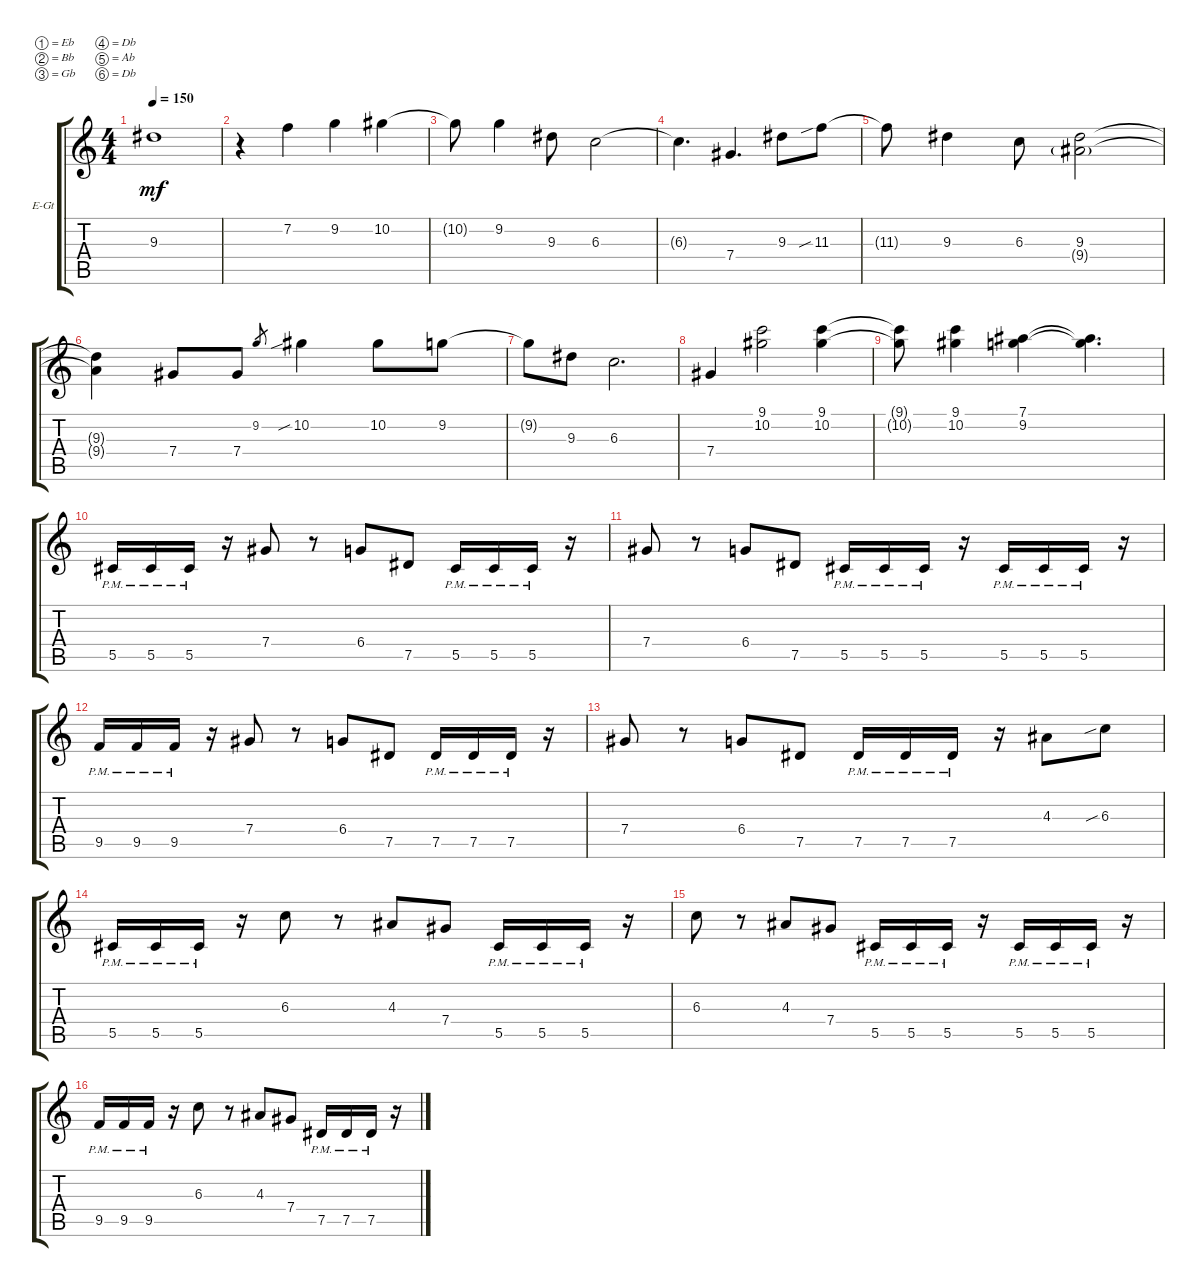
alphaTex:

\defaultSystemsLayout 4
\bracketExtendMode groupsimilarinstruments
\firstSystemTrackNameOrientation horizontal
\otherSystemsTrackNameOrientation horizontal
\track ("Justin deBlieck (Lead)" "E-Gt") {instrument distortionguitar}
\staff {score tabs}
\tuning (Eb4 Bb3 Gb3 Db3 Ab2 Db2)
\ts (4 4)
\tempo 150
\clef g2
\ks c
9.3{t}.1{dy mf} |
r.4 7.2.4 9.2.4 10.2.4 |
10.2{t}.8 9.2.4 9.3.8 6.3.2 |
6.3{t}.4{d} 7.4.4{d} 9.3.8 11.3{sib}.8 |
11.3{t}.8 9.3.4 6.3.8 (9.3 9.4{g}).2 |
(9.3{t} 9.4{t}).4 7.4.8 7.4.8 9.2.8{gr} 10.2{sib}.4 10.2.8 9.2.8 |
9.2{t}.8 9.3.8 6.3.2{d} |
7.4.4 (10.2 9.1).2 (9.1 10.2).4 |
(10.2{t} 9.1{t}).8 (9.1 10.2).4 (7.1 9.2).4 (7.1{t} 9.2{t}).4{d} |
5.5{pm}.16 5.5{pm}.16 5.5{pm}.16 r.16 7.4.8 r.8 6.4.8 7.5.8 5.5{pm}.16 5.5{pm}.16 5.5{pm}.16 r.16 |
7.4.8 r.8 6.4.8 7.5.8 5.5{pm}.16 5.5{pm}.16 5.5{pm}.16 r.16 5.5{pm}.16 5.5{pm}.16 5.5{pm}.16 r.16 |
9.5{pm}.16 9.5{pm}.16 9.5{pm}.16 r.16 7.4.8 r.8 6.4.8 7.5.8 7.5{pm}.16 7.5{pm}.16 7.5{pm}.16 r.16 |
7.4.8 r.8 6.4.8 7.5.8 7.5{pm}.16 7.5{pm}.16 7.5{pm}.16 r.16 4.3.8 6.3{sib}.8 |
5.5{pm}.16 5.5{pm}.16 5.5{pm}.16 r.16 6.3.8 r.8 4.3.8 7.4.8 5.5{pm}.16 5.5{pm}.16 5.5{pm}.16 r.16 |
6.3.8 r.8 4.3.8 7.4.8 5.5{pm}.16 5.5{pm}.16 5.5{pm}.16 r.16 5.5{pm}.16 5.5{pm}.16 5.5{pm}.16 r.16 |
9.5{pm}.16 9.5{pm}.16 9.5{pm}.16 r.16 6.3.8 r.8 4.3.8 7.4.8 7.5{pm}.16 7.5{pm}.16 7.5{pm}.16 r.16
